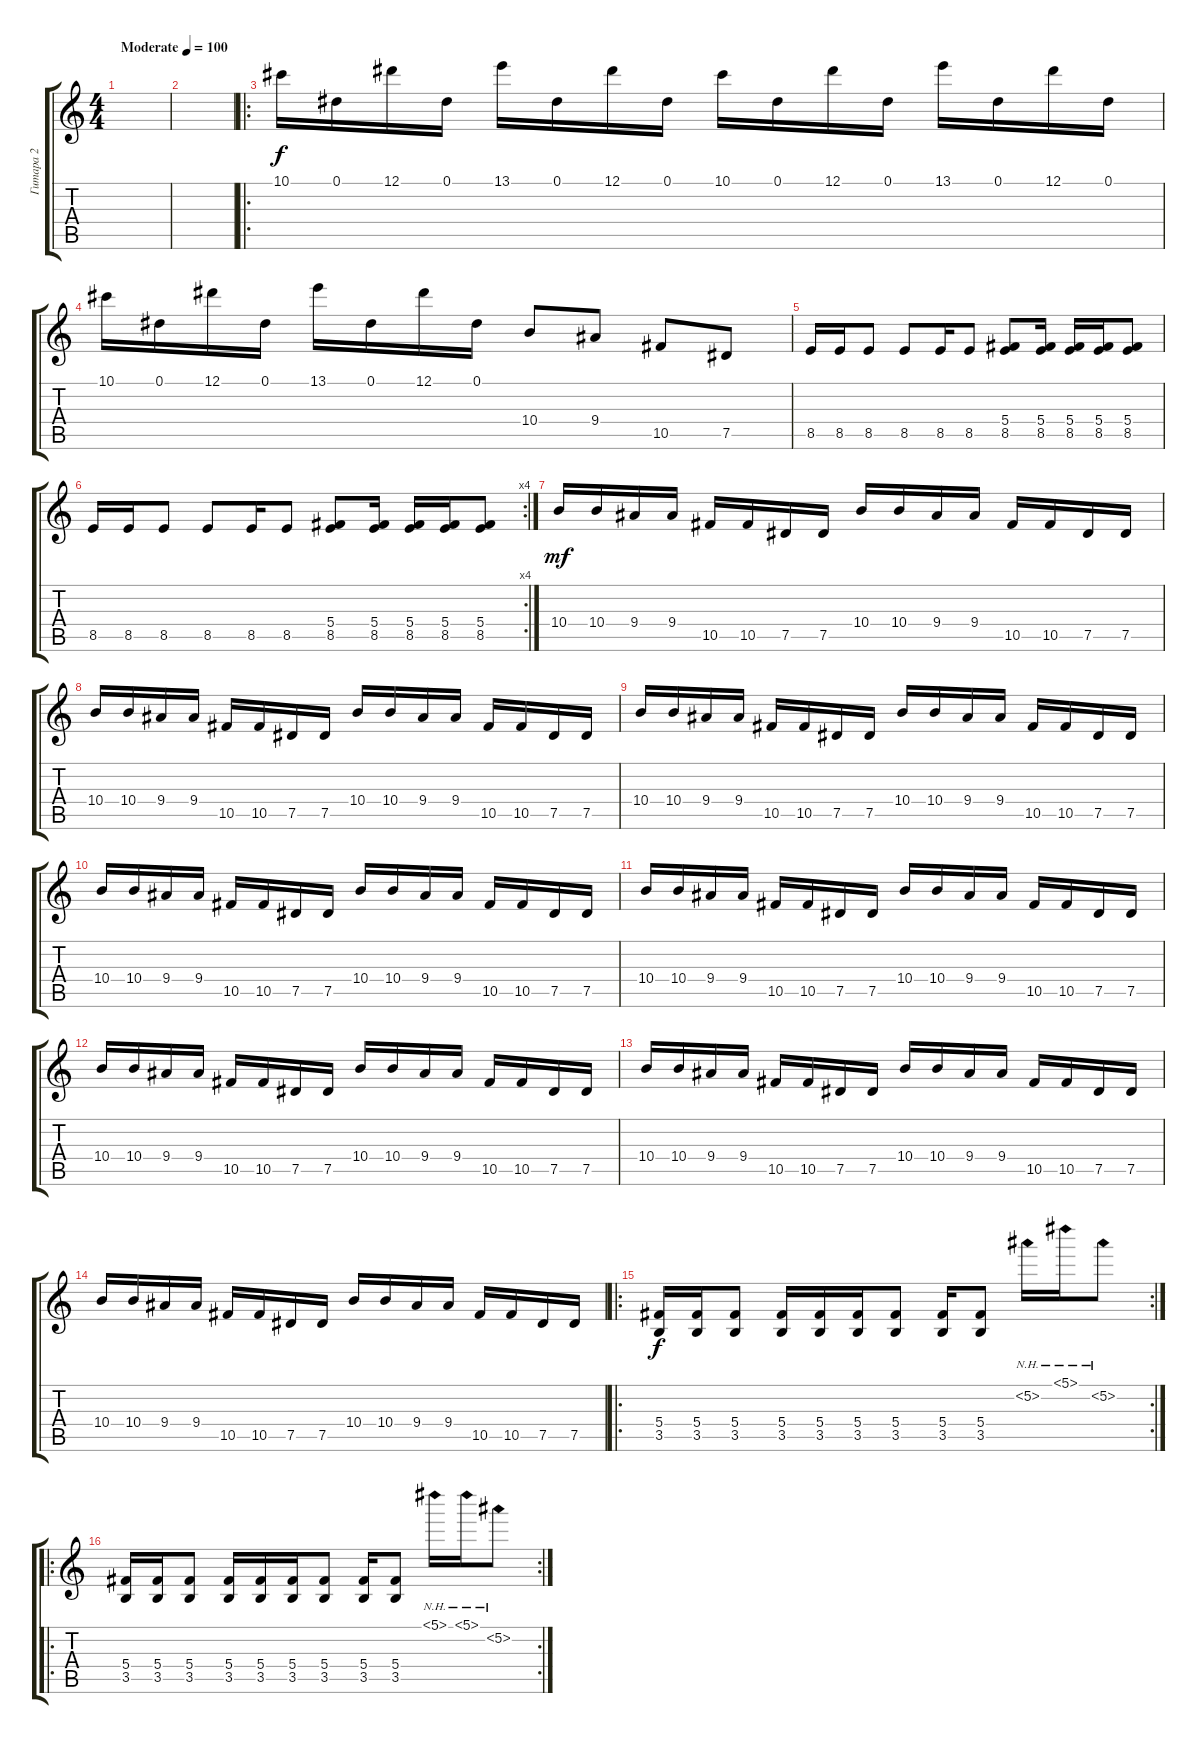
\track ("Гитара 2" "Гитара 2") {instrument overdrivenguitar}
\staff {score tabs}
\tuning (Eb4 Bb3 Gb3 Db3 Ab2 Eb2) {hide}
\ts (4 4)
\tempo (100 "Moderate")
\clef g2
\ks c
|
|
\ro
10.1.16 0.1.16 12.1.16 0.1.16 13.1.16 0.1.16 12.1.16 0.1.16 10.1.16 0.1.16 12.1.16 0.1.16 13.1.16 0.1.16 12.1.16 0.1.16 |
10.1.16 0.1.16 12.1.16 0.1.16 13.1.16 0.1.16 12.1.16 0.1.16 10.4.8 9.4.8 10.5.8 7.5.8 |
8.5.16 8.5.16 8.5.8 8.5.8 8.5.16 8.5.8 (5.4 8.5).8 (5.4 8.5).16 (5.4 8.5).16 (5.4 8.5).16 (5.4 8.5).8 |
\rc 4
8.5.16 8.5.16 8.5.8 8.5.8 8.5.16 8.5.8 (5.4 8.5).8 (5.4 8.5).16 (5.4 8.5).16 (5.4 8.5).16 (5.4 8.5).8 |
10.4.16{dy mf} 10.4.16 9.4.16 9.4.16 10.5.16 10.5.16 7.5.16 7.5.16 10.4.16 10.4.16 9.4.16 9.4.16 10.5.16 10.5.16 7.5.16 7.5.16 |
10.4.16 10.4.16 9.4.16 9.4.16 10.5.16 10.5.16 7.5.16 7.5.16 10.4.16 10.4.16 9.4.16 9.4.16 10.5.16 10.5.16 7.5.16 7.5.16 |
10.4.16 10.4.16 9.4.16 9.4.16 10.5.16 10.5.16 7.5.16 7.5.16 10.4.16 10.4.16 9.4.16 9.4.16 10.5.16 10.5.16 7.5.16 7.5.16 |
10.4.16 10.4.16 9.4.16 9.4.16 10.5.16 10.5.16 7.5.16 7.5.16 10.4.16 10.4.16 9.4.16 9.4.16 10.5.16 10.5.16 7.5.16 7.5.16 |
10.4.16 10.4.16 9.4.16 9.4.16 10.5.16 10.5.16 7.5.16 7.5.16 10.4.16 10.4.16 9.4.16 9.4.16 10.5.16 10.5.16 7.5.16 7.5.16 |
10.4.16 10.4.16 9.4.16 9.4.16 10.5.16 10.5.16 7.5.16 7.5.16 10.4.16 10.4.16 9.4.16 9.4.16 10.5.16 10.5.16 7.5.16 7.5.16 |
10.4.16 10.4.16 9.4.16 9.4.16 10.5.16 10.5.16 7.5.16 7.5.16 10.4.16 10.4.16 9.4.16 9.4.16 10.5.16 10.5.16 7.5.16 7.5.16 |
10.4.16 10.4.16 9.4.16 9.4.16 10.5.16 10.5.16 7.5.16 7.5.16 10.4.16 10.4.16 9.4.16 9.4.16 10.5.16 10.5.16 7.5.16 7.5.16 |
\ro
\rc 2
(5.4 3.5).16{dy f instrument overdrivenguitar} (5.4 3.5).16 (5.4 3.5).8 (5.4 3.5).16 (5.4 3.5).16 (5.4 3.5).16 (5.4 3.5).8 (5.4 3.5).16 (5.4 3.5).8 5.2{nh}.16{instrument electricguitarclean} 5.1{nh}.16 5.2{nh}.8 |
\ro
\rc 2
(5.4 3.5).16{instrument overdrivenguitar} (5.4 3.5).16 (5.4 3.5).8 (5.4 3.5).16 (5.4 3.5).16 (5.4 3.5).16 (5.4 3.5).8 (5.4 3.5).16 (5.4 3.5).8 5.1{nh}.16{instrument electricguitarclean} 5.1{nh}.16 5.2{nh}.8
